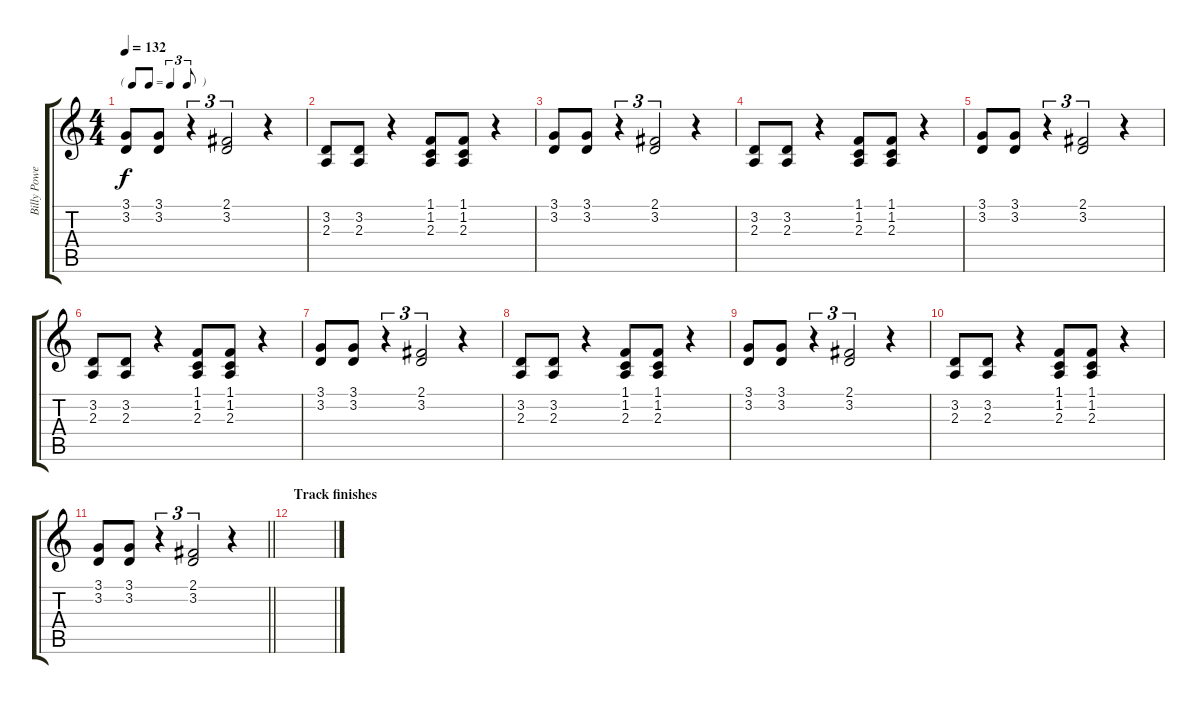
\track ("Billy Powell (Piano RH)" "Billy Powe") {instrument acousticgrandpiano}
\staff {score tabs}
\tuning (E4 B3 G3 D3 A2 E2) {hide}
\ts (4 4)
\tf triplet8th
\tempo 132
\clef g2
\ks c
(3.1 3.2).8{dy f} (3.1 3.2).8 r.4{tu (3 2)} (2.1 3.2).2{tu (3 2)} r.4 |
(3.2 2.3).8 (3.2 2.3).8 r.4 (1.1 1.2 2.3).8 (1.1 1.2 2.3).8 r.4 |
(3.1 3.2).8 (3.1 3.2).8 r.4{tu (3 2)} (2.1 3.2).2{tu (3 2)} r.4 |
(3.2 2.3).8 (3.2 2.3).8 r.4 (1.1 1.2 2.3).8 (1.1 1.2 2.3).8 r.4 |
(3.1 3.2).8 (3.1 3.2).8 r.4{tu (3 2)} (2.1 3.2).2{tu (3 2)} r.4 |
(3.2 2.3).8 (3.2 2.3).8 r.4 (1.1 1.2 2.3).8 (1.1 1.2 2.3).8 r.4 |
(3.1 3.2).8 (3.1 3.2).8 r.4{tu (3 2)} (2.1 3.2).2{tu (3 2)} r.4 |
(3.2 2.3).8 (3.2 2.3).8 r.4 (1.1 1.2 2.3).8 (1.1 1.2 2.3).8 r.4 |
(3.1 3.2).8 (3.1 3.2).8 r.4{tu (3 2)} (2.1 3.2).2{tu (3 2)} r.4 |
(3.2 2.3).8 (3.2 2.3).8 r.4 (1.1 1.2 2.3).8 (1.1 1.2 2.3).8 r.4 |
\barLineRight lightlight
(3.1 3.2).8 (3.1 3.2).8 r.4{tu (3 2)} (2.1 3.2).2{tu (3 2)} r.4 |
\section ("" "Track finishes")
